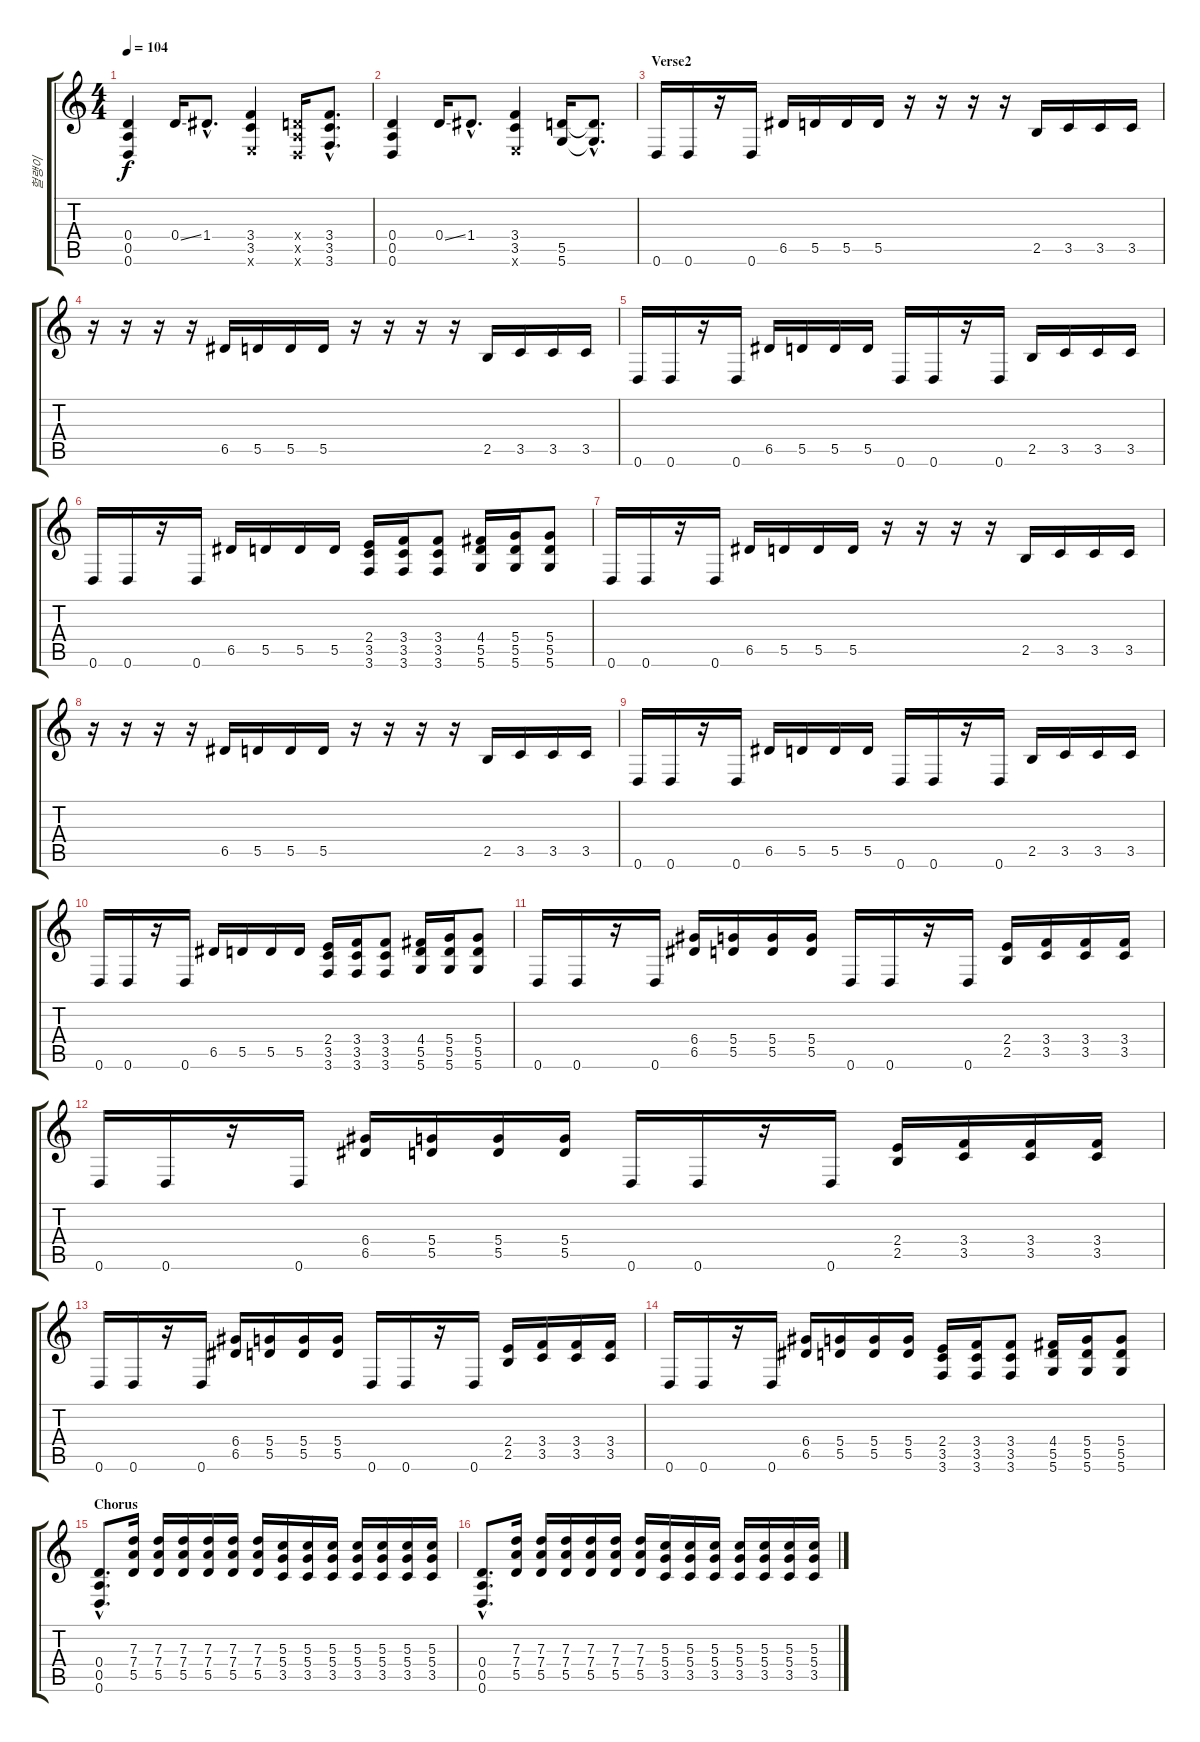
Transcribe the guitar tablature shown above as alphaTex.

\track ("헐랭이" "헐랭이") {instrument distortionguitar}
\staff {score tabs}
\tuning (E4 B3 G3 D3 A2 D2) {hide}
\ts (4 4)
\tempo 104
\clef g2
\ks c
(0.4 0.5 0.6).4{dy f} 0.4{ss}.16 1.4{hac}.8{d} (3.4 3.5 2.6{x}).4 (0.4{x} 0.5{x} 0.6{x}).16 (3.4{hac} 3.5{hac} 3.6{hac}).8{d} |
(0.4 0.5 0.6).4 0.4{ss}.16 1.4{hac}.8{d} (3.4 3.5 2.6{x}).4 (5.5 5.6).16 (5.5{hac t} 5.6{hac t}).8{d} |
\section ("" "Verse2")
0.6.16 0.6.16 r.16 0.6.16 6.5.16 5.5.16 5.5.16 5.5.16 r.16 r.16 r.16 r.16 2.5.16 3.5.16 3.5.16 3.5.16 |
r.16 r.16 r.16 r.16 6.5.16 5.5.16 5.5.16 5.5.16 r.16 r.16 r.16 r.16 2.5.16 3.5.16 3.5.16 3.5.16 |
0.6.16 0.6.16 r.16 0.6.16 6.5.16 5.5.16 5.5.16 5.5.16 0.6.16 0.6.16 r.16 0.6.16 2.5.16 3.5.16 3.5.16 3.5.16 |
0.6.16 0.6.16 r.16 0.6.16 6.5.16 5.5.16 5.5.16 5.5.16 (2.4 3.5 3.6).16 (3.4 3.5 3.6).16 (3.4 3.5 3.6).8 (4.4 5.5 5.6).16 (5.4 5.5 5.6).16 (5.4 5.5 5.6).8 |
0.6.16 0.6.16 r.16 0.6.16 6.5.16 5.5.16 5.5.16 5.5.16 r.16 r.16 r.16 r.16 2.5.16 3.5.16 3.5.16 3.5.16 |
r.16 r.16 r.16 r.16 6.5.16 5.5.16 5.5.16 5.5.16 r.16 r.16 r.16 r.16 2.5.16 3.5.16 3.5.16 3.5.16 |
0.6.16 0.6.16 r.16 0.6.16 6.5.16 5.5.16 5.5.16 5.5.16 0.6.16 0.6.16 r.16 0.6.16 2.5.16 3.5.16 3.5.16 3.5.16 |
0.6.16 0.6.16 r.16 0.6.16 6.5.16 5.5.16 5.5.16 5.5.16 (2.4 3.5 3.6).16 (3.4 3.5 3.6).16 (3.4 3.5 3.6).8 (4.4 5.5 5.6).16 (5.4 5.5 5.6).16 (5.4 5.5 5.6).8 |
0.6.16 0.6.16 r.16 0.6.16 (6.4 6.5).16 (5.4 5.5).16 (5.4 5.5).16 (5.4 5.5).16 0.6.16 0.6.16 r.16 0.6.16 (2.4 2.5).16 (3.4 3.5).16 (3.4 3.5).16 (3.4 3.5).16 |
0.6.16 0.6.16 r.16 0.6.16 (6.4 6.5).16 (5.4 5.5).16 (5.4 5.5).16 (5.4 5.5).16 0.6.16 0.6.16 r.16 0.6.16 (2.4 2.5).16 (3.4 3.5).16 (3.4 3.5).16 (3.4 3.5).16 |
0.6.16 0.6.16 r.16 0.6.16 (6.4 6.5).16 (5.4 5.5).16 (5.4 5.5).16 (5.4 5.5).16 0.6.16 0.6.16 r.16 0.6.16 (2.4 2.5).16 (3.4 3.5).16 (3.4 3.5).16 (3.4 3.5).16 |
0.6.16 0.6.16 r.16 0.6.16 (6.4 6.5).16 (5.4 5.5).16 (5.4 5.5).16 (5.4 5.5).16 (2.4 3.5 3.6).16 (3.4 3.5 3.6).16 (3.4 3.5 3.6).8 (4.4 5.5 5.6).16 (5.4 5.5 5.6).16 (5.4 5.5 5.6).8 |
\section ("" "Chorus")
(0.4{hac} 0.5{hac} 0.6{hac}).8{d} (7.3 7.4 5.5).16 (7.3 7.4 5.5).16 (7.3 7.4 5.5).16 (7.3 7.4 5.5).16 (7.3 7.4 5.5).16 (7.3 7.4 5.5).16 (5.3 5.4 3.5).16 (5.3 5.4 3.5).16 (5.3 5.4 3.5).16 (5.3 5.4 3.5).16 (5.3 5.4 3.5).16 (5.3 5.4 3.5).16 (5.3 5.4 3.5).16 |
(0.4{hac} 0.5{hac} 0.6{hac}).8{d} (7.3 7.4 5.5).16 (7.3 7.4 5.5).16 (7.3 7.4 5.5).16 (7.3 7.4 5.5).16 (7.3 7.4 5.5).16 (7.3 7.4 5.5).16 (5.3 5.4 3.5).16 (5.3 5.4 3.5).16 (5.3 5.4 3.5).16 (5.3 5.4 3.5).16 (5.3 5.4 3.5).16 (5.3 5.4 3.5).16 (5.3 5.4 3.5).16
